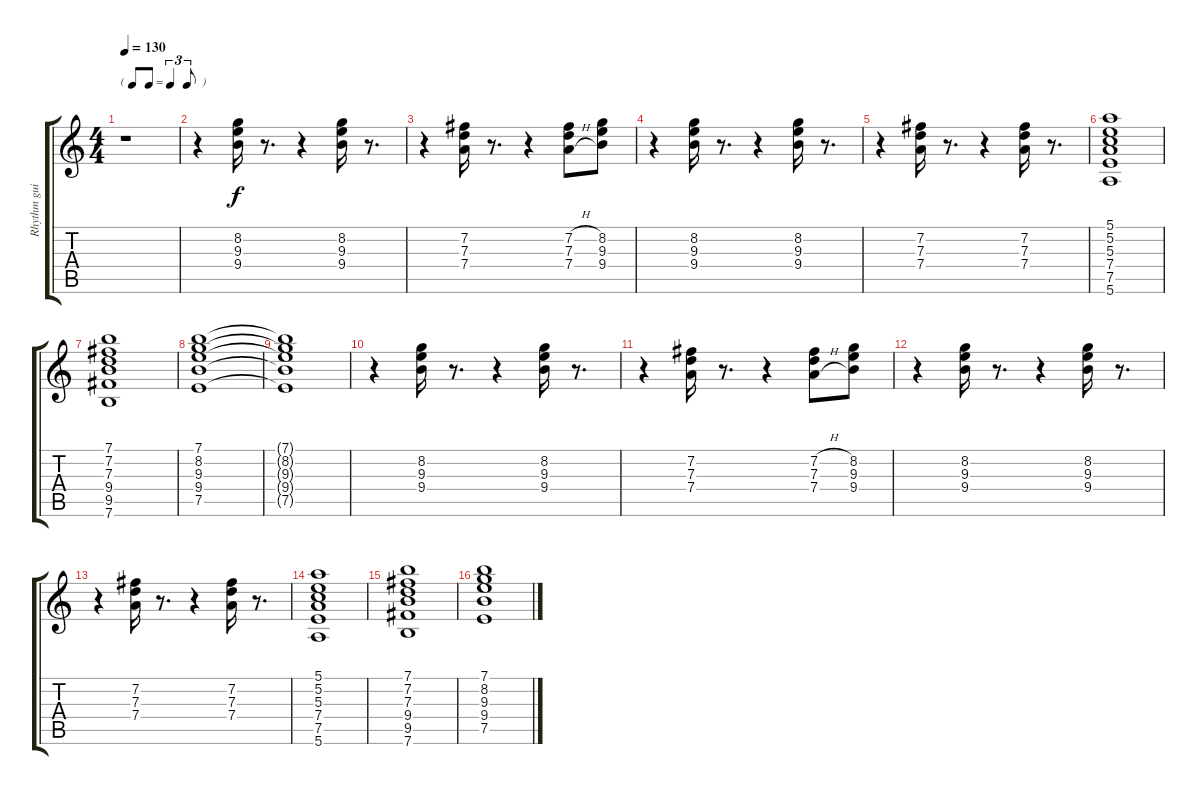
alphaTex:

\track ("Rhythm guitar" "Rhythm gui") {instrument electricguitarclean}
\staff {score tabs}
\tuning (E4 B3 G3 D3 A2 E2) {hide}
\ts (4 4)
\tf triplet8th
\tempo 130
\clef g2
\ks c
r.1{dy f instrument electricguitarclean} |
r.4 (8.2 9.3 9.4).16 r.8{d} r.4 (8.2 9.3 9.4).16 r.8{d} |
r.4 (7.2 7.3 7.4).16 r.8{d} r.4 (7.2{h} 7.3{h} 7.4{h}).8 (8.2 9.3 9.4).8 |
r.4 (8.2 9.3 9.4).16 r.8{d} r.4 (8.2 9.3 9.4).16 r.8{d} |
r.4 (7.2 7.3 7.4).16 r.8{d} r.4 (7.2 7.3 7.4).16 r.8{d} |
(5.1 5.2 5.3 7.4 7.5 5.6).1 |
(7.1 7.2 7.3 9.4 9.5 7.6).1 |
(7.1 8.2 9.3 9.4 7.5).1 |
(7.1{t} 8.2{t} 9.3{t} 9.4{t} 7.5{t}).1 |
r.4 (8.2 9.3 9.4).16 r.8{d} r.4 (8.2 9.3 9.4).16 r.8{d} |
r.4 (7.2 7.3 7.4).16 r.8{d} r.4 (7.2{h} 7.3{h} 7.4{h}).8 (8.2 9.3 9.4).8 |
r.4 (8.2 9.3 9.4).16 r.8{d} r.4 (8.2 9.3 9.4).16 r.8{d} |
r.4 (7.2 7.3 7.4).16 r.8{d} r.4 (7.2 7.3 7.4).16 r.8{d} |
(5.1 5.2 5.3 7.4 7.5 5.6).1 |
(7.1 7.2 7.3 9.4 9.5 7.6).1 |
(7.1 8.2 9.3 9.4 7.5).1
